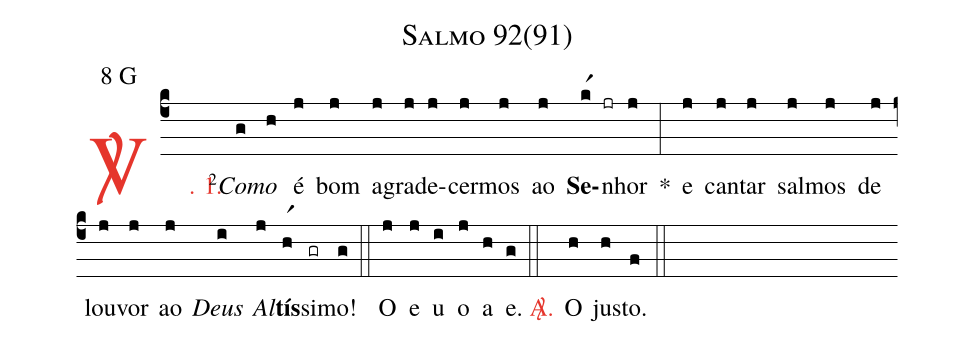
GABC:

name: Salmo 92(91);
mode: 8;
mode-differentia: G;
%%
(c4)

<c><sp>V/</sp>. 1.</c>() <v>\VSup{2}</v><i>Co</i>(g)<i>mo</i>(h) é(j) bom(j) a(j)gra(j)de(j)cer(j)mos(j) ao(j) <b>Se</b>(kr1 jr)nhor(j) *(:) e(j) can(j)tar(j) sal(j)mos(j) de(j) lou(j)vor(j) ao(j) <i>Deus</i>(i) <i>Al</i>(j)<b>tís</b>(hr1)si(gr)mo!(g) (::)

<eu>O(j) e(j) u(i) o(j) a(h) e.</eu>(g) (::)

<nlba><c><sp>A/</sp>.</c>() O</nlba>(h) jus(h)to.(f) (::)
